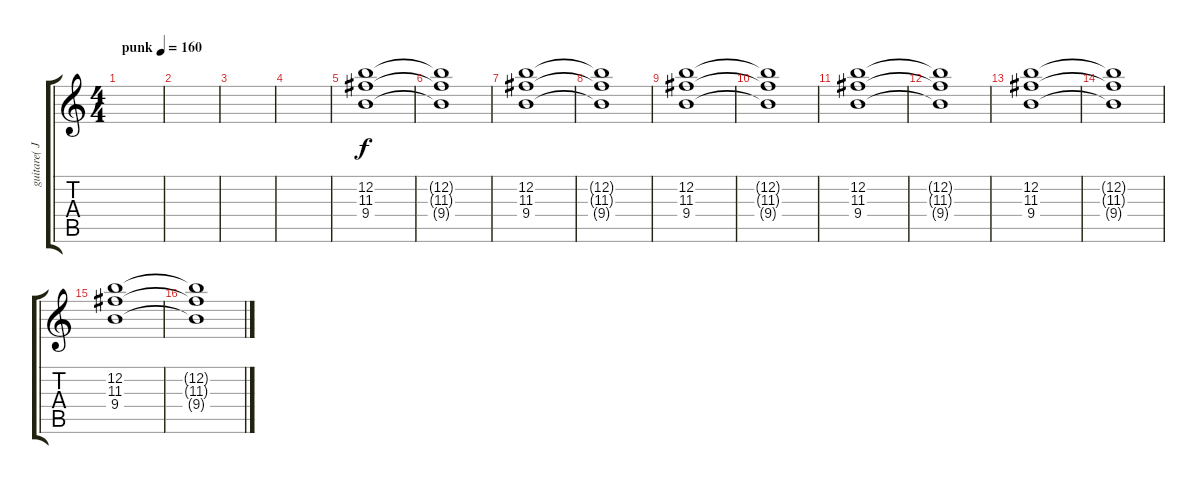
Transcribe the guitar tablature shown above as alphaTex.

\track ("guitare( Jake )" "guitare( J") {instrument distortionguitar}
\staff {score tabs}
\tuning (E4 B3 G3 D3 A2 E2) {hide}
\ts (4 4)
\tempo (160 "punk")
\clef g2
\ks c
|
|
|
|
(12.2 11.3 9.4).1 |
(12.2{t} 11.3{t} 9.4{t}).1 |
(12.2 11.3 9.4).1 |
(12.2{t} 11.3{t} 9.4{t}).1 |
(12.2 11.3 9.4).1 |
(12.2{t} 11.3{t} 9.4{t}).1 |
(12.2 11.3 9.4).1 |
(12.2{t} 11.3{t} 9.4{t}).1 |
(12.2 11.3 9.4).1 |
(12.2{t} 11.3{t} 9.4{t}).1 |
(12.2 11.3 9.4).1 |
(12.2{t} 11.3{t} 9.4{t}).1
